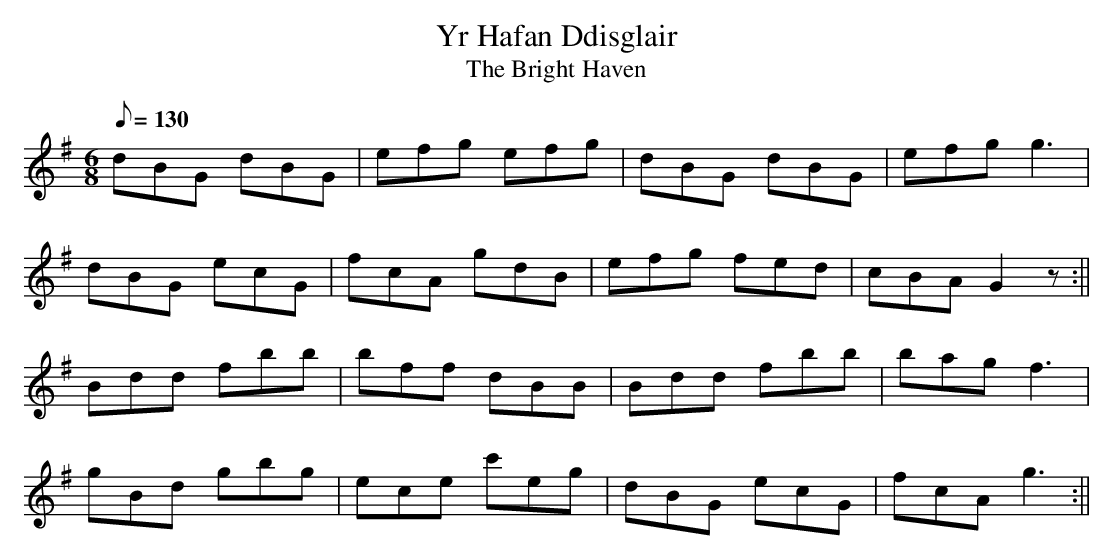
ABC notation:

X:1
T:Yr Hafan Ddisglair
T:The Bright Haven
M:6/8
L:1/8
Q:130
K:G
dBG dBG|efg efg|dBG dBG|efgg3|
dBG ecG|fcA gdB|efg fed|cBAG2z:||
Bdd fbb|bff dBB|Bdd fbb|bagf3|
gBd gbg|ece c'eg|dBG ecG|fcAg3:||
